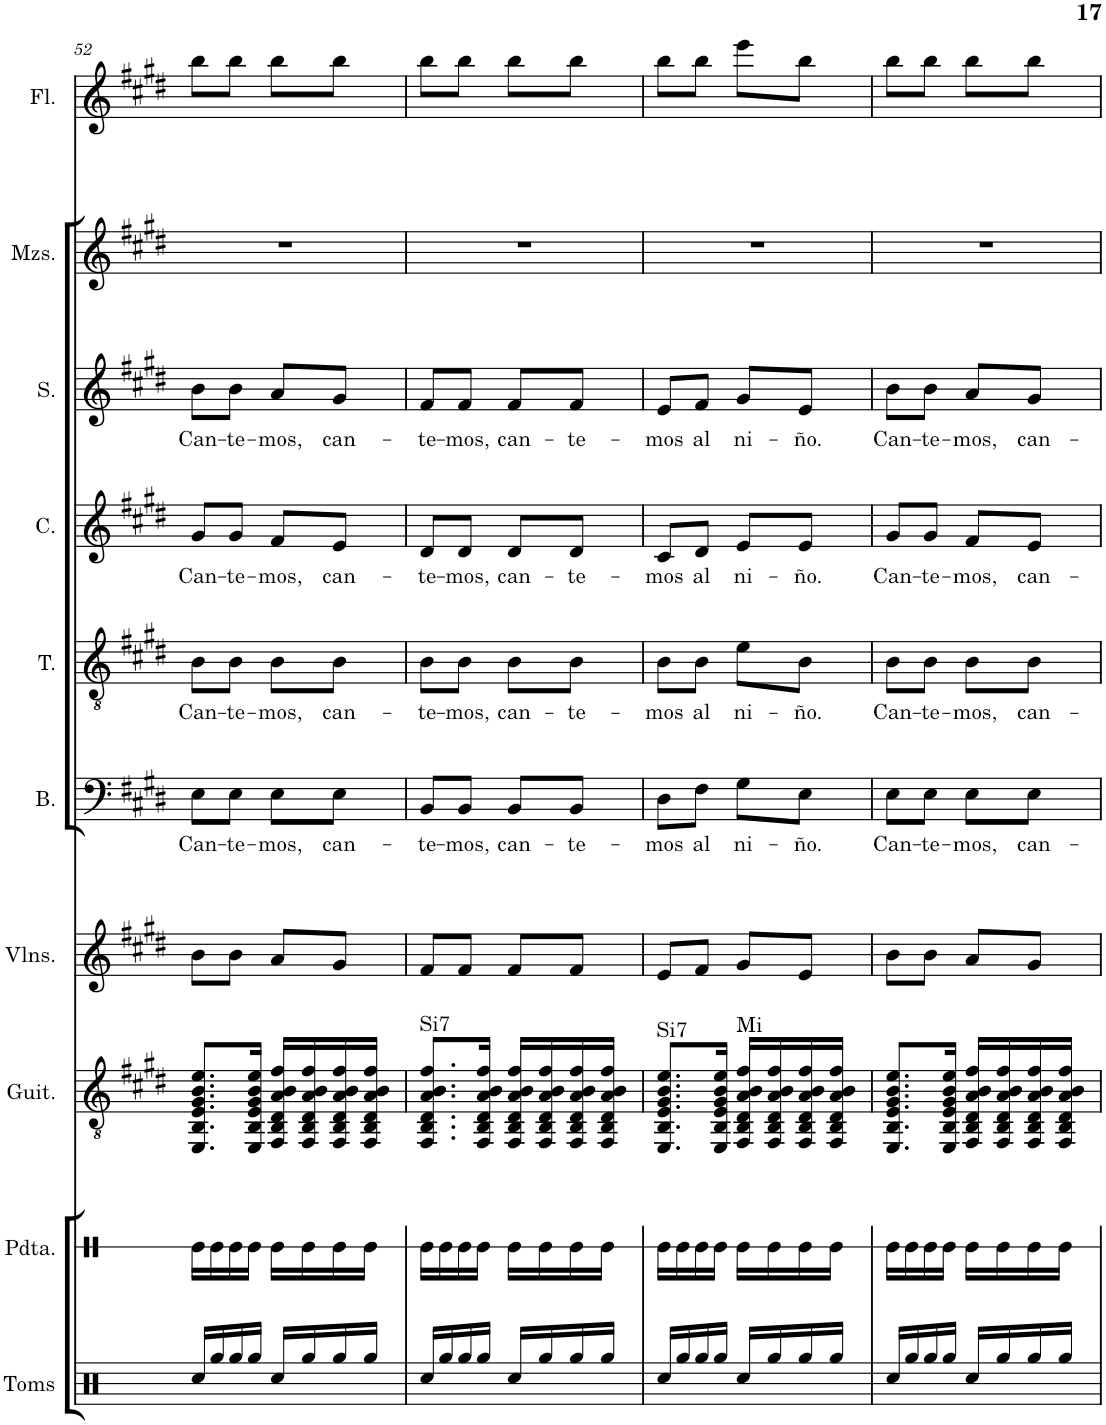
**kern	**kern	**kern	**harte	**kern	**kern	**text	**kern	**text	**kern	**text	**kern	**text	**kern	**kern
*part10	*part9	*part8	*part8	*part7	*part6	*part6	*part5	*part5	*part4	*part4	*part3	*part3	*part2	*part1
*staff10	*staff9	*staff8	*	*staff7	*staff6	*staff6	*staff5	*staff5	*staff4	*staff4	*staff3	*staff3	*staff2	*staff1
*I"Toms	*I"Pandereta	*I"Guitarra	*	*I"Violines	*I"Bajo	*	*I"Tenor	*	*I"Contralto	*	*I"Soprano	*	*I"Mezzo-soprano	*I"Flauta
*I'Toms	*I'Pdta.	*I'Guit.	*	*I'Vlns.	*I'B.	*	*I'T.	*	*I'C.	*	*I'S.	*	*I'Mzs.	*I'Fl.
!!LO:PB:g=z
*clefX	*clefX	*clefGv2	*	*clefG2	*clefF4	*	*clefGv2	*	*clefG2	*	*clefG2	*	*clefG2	*clefG2
*k[]	*k[]	*k[f#c#g#d#]	*	*k[f#c#g#d#]	*k[f#c#g#d#]	*	*k[f#c#g#d#]	*	*k[f#c#g#d#]	*	*k[f#c#g#d#]	*	*k[f#c#g#d#]	*k[f#c#g#d#]
*M2/4	*M2/4	*M2/4	*	*M2/4	*M2/4	*	*M2/4	*	*M2/4	*	*M2/4	*	*M2/4	*M2/4
=52	=52	=52	=52	=52	=52	=52	=52	=52	=52	=52	=52	=52	=52	=52
!	!	!	!	!	!	!LO:LY:b	!	!LO:LY:b	!	!LO:LY:b	!	!LO:LY:b	!	!
16Rcc/LL	16Re\LL	8.EE/ 8.BB/ 8.E/ 8.G#/ 8.B/ 8.e/L	.	8b\L	8E\L	Can-	8B\L	Can-	8g#/L	Can-	8b\L	Can-	2r	8bb\L
16Rgg/	16Re\	.	.	.	.	.	.	.	.	.	.	.	.	.
!	!	!	!	!	!	!LO:LY:b	!	!LO:LY:b	!	!LO:LY:b	!	!LO:LY:b	!	!
16Rgg/	16Re\	.	.	8b\J	8E\J	-te-	8B\J	-te-	8g#/J	-te-	8b\J	-te-	.	8bb\J
16Rgg/JJ	16Re\JJ	16EE/ 16BB/ 16E/ 16G#/ 16B/ 16e/Jk	.	.	.	.	.	.	.	.	.	.	.	.
!	!	!	!	!	!	!LO:LY:b	!	!LO:LY:b	!	!LO:LY:b	!	!LO:LY:b	!	!
16Rcc/LL	16Re\LL	16FF#/ 16BB/ 16D#/ 16A/ 16B/ 16f#/LL	.	8a/L	8E\L	-mos,	8B\L	-mos,	8f#/L	-mos,	8a/L	-mos,	.	8bb\L
16Rgg/	16Re\	16FF#/ 16BB/ 16D#/ 16A/ 16B/ 16f#/	.	.	.	.	.	.	.	.	.	.	.	.
!	!	!	!	!	!	!LO:LY:b	!	!LO:LY:b	!	!LO:LY:b	!	!LO:LY:b	!	!
16Rgg/	16Re\	16FF#/ 16BB/ 16D#/ 16A/ 16B/ 16f#/	.	8g#/J	8E\J	can-	8B\J	can-	8e/J	can-	8g#/J	can-	.	8bb\J
16Rgg/JJ	16Re\JJ	16FF#/ 16BB/ 16D#/ 16A/ 16B/ 16f#/JJ	.	.	.	.	.	.	.	.	.	.	.	.
=53	=53	=53	=53	=53	=53	=53	=53	=53	=53	=53	=53	=53	=53	=53
!	!	!	!LO:H:kt=Si7	!	!	!LO:LY:b	!	!LO:LY:b	!	!LO:LY:b	!	!LO:LY:b	!	!
16Rcc/LL	16Re\LL	8.FF#/ 8.BB/ 8.D#/ 8.A/ 8.B/ 8.f#/L	N	8f#/L	8BB/L	-te-	8B\L	-te-	8d#/L	-te-	8f#/L	-te-	2r	8bb\L
16Rgg/	16Re\	.	.	.	.	.	.	.	.	.	.	.	.	.
!	!	!	!	!	!	!LO:LY:b	!	!LO:LY:b	!	!LO:LY:b	!	!LO:LY:b	!	!
16Rgg/	16Re\	.	.	8f#/J	8BB/J	-mos,	8B\J	-mos,	8d#/J	-mos,	8f#/J	-mos,	.	8bb\J
16Rgg/JJ	16Re\JJ	16FF#/ 16BB/ 16D#/ 16A/ 16B/ 16f#/Jk	.	.	.	.	.	.	.	.	.	.	.	.
!	!	!	!	!	!	!LO:LY:b	!	!LO:LY:b	!	!LO:LY:b	!	!LO:LY:b	!	!
16Rcc/LL	16Re\LL	16FF#/ 16BB/ 16D#/ 16A/ 16B/ 16f#/LL	.	8f#/L	8BB/L	can-	8B\L	can-	8d#/L	can-	8f#/L	can-	.	8bb\L
16Rgg/	16Re\	16FF#/ 16BB/ 16D#/ 16A/ 16B/ 16f#/	.	.	.	.	.	.	.	.	.	.	.	.
!	!	!	!	!	!	!LO:LY:b	!	!LO:LY:b	!	!LO:LY:b	!	!LO:LY:b	!	!
16Rgg/	16Re\	16FF#/ 16BB/ 16D#/ 16A/ 16B/ 16f#/	.	8f#/J	8BB/J	-te-	8B\J	-te-	8d#/J	-te-	8f#/J	-te-	.	8bb\J
16Rgg/JJ	16Re\JJ	16FF#/ 16BB/ 16D#/ 16A/ 16B/ 16f#/JJ	.	.	.	.	.	.	.	.	.	.	.	.
=54	=54	=54	=54	=54	=54	=54	=54	=54	=54	=54	=54	=54	=54	=54
!	!	!	!LO:H:kt=Si7	!	!	!LO:LY:b	!	!LO:LY:b	!	!LO:LY:b	!	!LO:LY:b	!	!
16Rcc/LL	16Re\LL	8.EE/ 8.BB/ 8.E/ 8.G#/ 8.B/ 8.e/L	N	8e/L	8D#\L	-mos	8B\L	-mos	8c#/L	-mos	8e/L	-mos	2r	8bb\L
16Rgg/	16Re\	.	.	.	.	.	.	.	.	.	.	.	.	.
!	!	!	!	!	!	!LO:LY:b	!	!LO:LY:b	!	!LO:LY:b	!	!LO:LY:b	!	!
16Rgg/	16Re\	.	.	8f#/J	8F#\J	al	8B\J	al	8d#/J	al	8f#/J	al	.	8bb\J
16Rgg/JJ	16Re\JJ	16EE/ 16BB/ 16E/ 16G#/ 16B/ 16e/Jk	.	.	.	.	.	.	.	.	.	.	.	.
!	!	!	!LO:H:kt=Mi	!	!	!LO:LY:b	!	!LO:LY:b	!	!LO:LY:b	!	!LO:LY:b	!	!
16Rcc/LL	16Re\LL	16FF#/ 16BB/ 16D#/ 16A/ 16B/ 16f#/LL	N	8g#/L	8G#\L	ni-	8e\L	ni-	8e/L	ni-	8g#/L	ni-	.	8eee\L
16Rgg/	16Re\	16FF#/ 16BB/ 16D#/ 16A/ 16B/ 16f#/	.	.	.	.	.	.	.	.	.	.	.	.
!	!	!	!	!	!	!LO:LY:b	!	!LO:LY:b	!	!LO:LY:b	!	!LO:LY:b	!	!
16Rgg/	16Re\	16FF#/ 16BB/ 16D#/ 16A/ 16B/ 16f#/	.	8e/J	8E\J	-ño.	8B\J	-ño.	8e/J	-ño.	8e/J	-ño.	.	8bb\J
16Rgg/JJ	16Re\JJ	16FF#/ 16BB/ 16D#/ 16A/ 16B/ 16f#/JJ	.	.	.	.	.	.	.	.	.	.	.	.
=55	=55	=55	=55	=55	=55	=55	=55	=55	=55	=55	=55	=55	=55	=55
!	!	!	!	!	!	!LO:LY:b	!	!LO:LY:b	!	!LO:LY:b	!	!LO:LY:b	!	!
16Rcc/LL	16Re\LL	8.EE/ 8.BB/ 8.E/ 8.G#/ 8.B/ 8.e/L	.	8b\L	8E\L	Can-	8B\L	Can-	8g#/L	Can-	8b\L	Can-	2r	8bb\L
16Rgg/	16Re\	.	.	.	.	.	.	.	.	.	.	.	.	.
!	!	!	!	!	!	!LO:LY:b	!	!LO:LY:b	!	!LO:LY:b	!	!LO:LY:b	!	!
16Rgg/	16Re\	.	.	8b\J	8E\J	-te-	8B\J	-te-	8g#/J	-te-	8b\J	-te-	.	8bb\J
16Rgg/JJ	16Re\JJ	16EE/ 16BB/ 16E/ 16G#/ 16B/ 16e/Jk	.	.	.	.	.	.	.	.	.	.	.	.
!	!	!	!	!	!	!LO:LY:b	!	!LO:LY:b	!	!LO:LY:b	!	!LO:LY:b	!	!
16Rcc/LL	16Re\LL	16FF#/ 16BB/ 16D#/ 16A/ 16B/ 16f#/LL	.	8a/L	8E\L	-mos,	8B\L	-mos,	8f#/L	-mos,	8a/L	-mos,	.	8bb\L
16Rgg/	16Re\	16FF#/ 16BB/ 16D#/ 16A/ 16B/ 16f#/	.	.	.	.	.	.	.	.	.	.	.	.
!	!	!	!	!	!	!LO:LY:b	!	!LO:LY:b	!	!LO:LY:b	!	!LO:LY:b	!	!
16Rgg/	16Re\	16FF#/ 16BB/ 16D#/ 16A/ 16B/ 16f#/	.	8g#/J	8E\J	can-	8B\J	can-	8e/J	can-	8g#/J	can-	.	8bb\J
16Rgg/JJ	16Re\JJ	16FF#/ 16BB/ 16D#/ 16A/ 16B/ 16f#/JJ	.	.	.	.	.	.	.	.	.	.	.	.
=	=	=	=	=	=	=	=	=	=	=	=	=	=	=
*-	*-	*-	*-	*-	*-	*-	*-	*-	*-	*-	*-	*-	*-	*-
